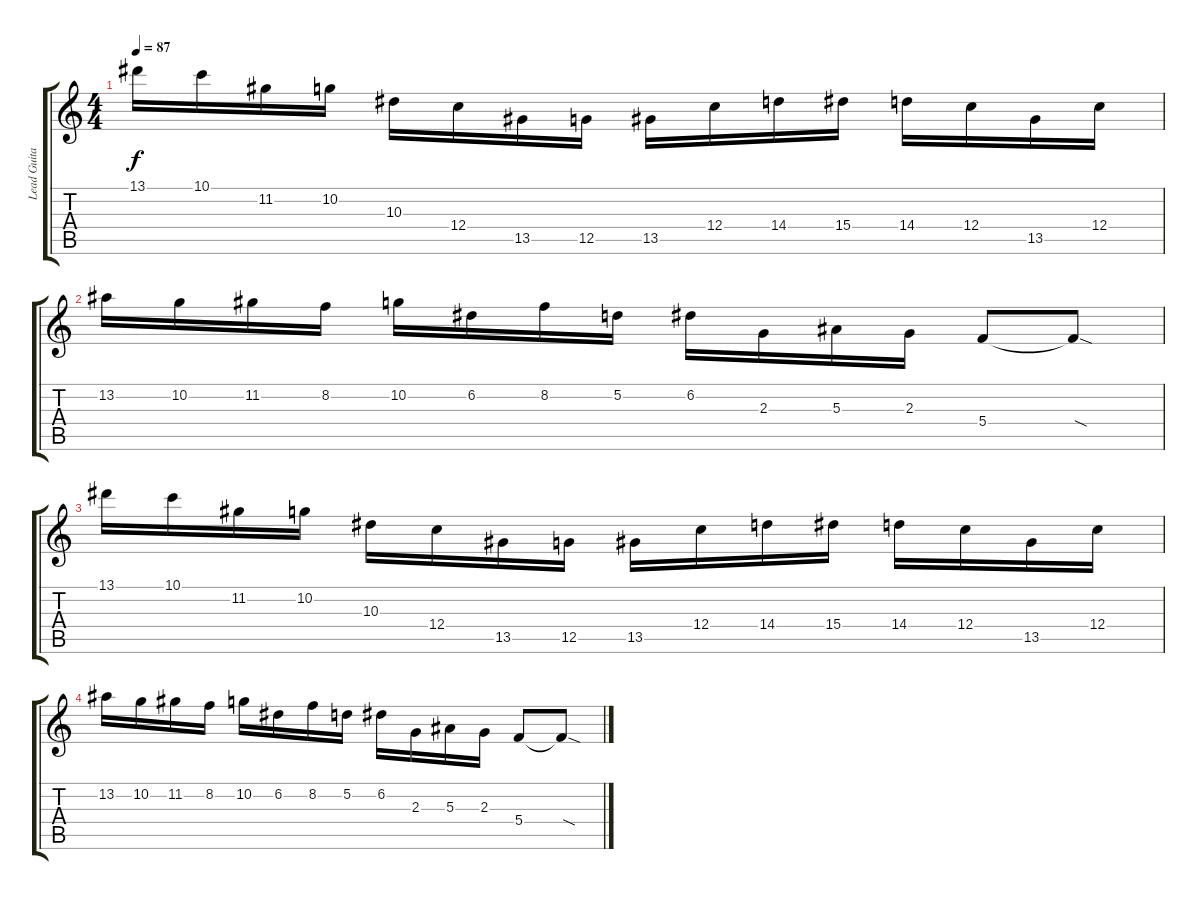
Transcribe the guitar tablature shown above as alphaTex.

\track ("Lead Guitar" "Lead Guita") {instrument distortionguitar}
\staff {score tabs}
\tuning (D4 A3 F3 C3 G2 C2) {hide}
\ts (4 4)
\tempo 87
\clef g2
\ks c
13.1.16{dy f volume 0} 10.1.16 11.2.16 10.2.16 10.3.16 12.4.16 13.5.16 12.5.16 13.5.16 12.4.16 14.4.16 15.4.16 14.4.16 12.4.16 13.5.16 12.4.16 |
13.2.16 10.2.16 11.2.16 8.2.16 10.2.16 6.2.16 8.2.16 5.2.16 6.2.16 2.3.16 5.3.16 2.3.16 5.4.8 5.4{sod t}.8 |
13.1.16 10.1.16 11.2.16 10.2.16 10.3.16 12.4.16 13.5.16 12.5.16 13.5.16 12.4.16 14.4.16 15.4.16 14.4.16 12.4.16 13.5.16 12.4.16 |
13.2.16 10.2.16 11.2.16 8.2.16 10.2.16 6.2.16 8.2.16 5.2.16 6.2.16 2.3.16 5.3.16 2.3.16 5.4.8 5.4{sod t}.8
